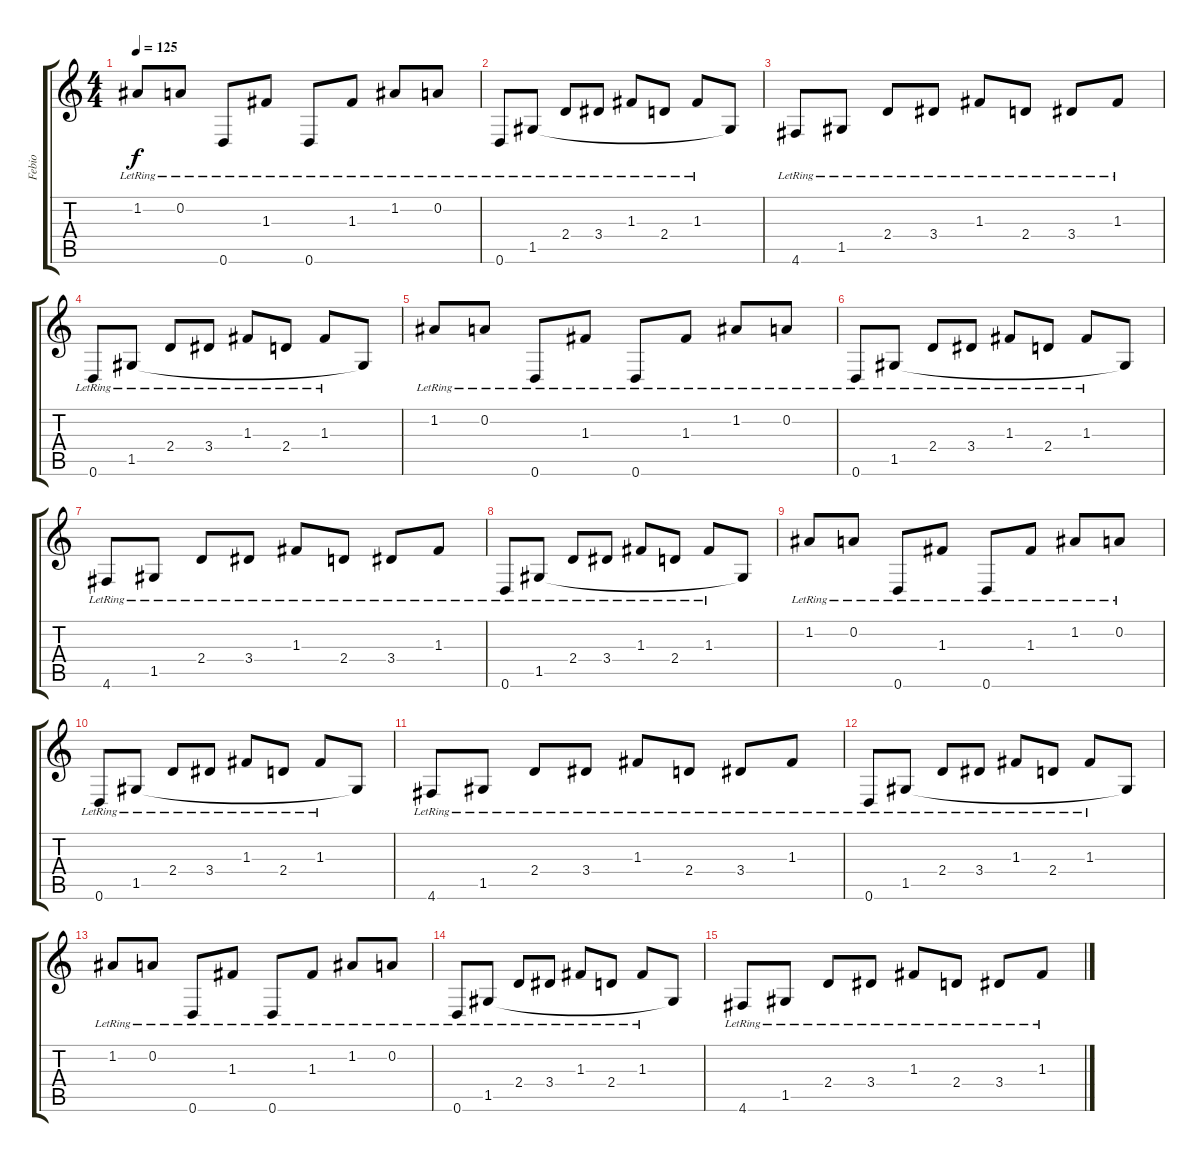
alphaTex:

\track ("Febio" "Febio") {instrument distortionguitar}
\staff {score tabs}
\tuning (D4 A3 F3 C3 G2 D2) {hide}
\ts (4 4)
\tempo 125
\clef g2
\ks c
1.2{lr}.8{dy f} 0.2{lr}.8 0.6{lr}.8 1.3{lr}.8 0.6{lr}.8 1.3{lr}.8 1.2{lr}.8 0.2{lr}.8 |
0.6{lr}.8 1.5{lr}.8 2.4{lr}.8 3.4{lr}.8 1.3{lr}.8 2.4{lr}.8 1.3{lr}.8 1.5{t}.8 |
4.6{lr}.8 1.5{lr}.8 2.4{lr}.8 3.4{lr}.8 1.3{lr}.8 2.4{lr}.8 3.4{lr}.8 1.3{lr}.8 |
0.6{lr}.8 1.5{lr}.8 2.4{lr}.8 3.4{lr}.8 1.3{lr}.8 2.4{lr}.8 1.3{lr}.8 1.5{t}.8 |
1.2{lr}.8 0.2{lr}.8 0.6{lr}.8 1.3{lr}.8 0.6{lr}.8 1.3{lr}.8 1.2{lr}.8 0.2{lr}.8 |
0.6{lr}.8 1.5{lr}.8 2.4{lr}.8 3.4{lr}.8 1.3{lr}.8 2.4{lr}.8 1.3{lr}.8 1.5{t}.8 |
4.6{lr}.8 1.5{lr}.8 2.4{lr}.8 3.4{lr}.8 1.3{lr}.8 2.4{lr}.8 3.4{lr}.8 1.3{lr}.8 |
0.6{lr}.8 1.5{lr}.8 2.4{lr}.8 3.4{lr}.8 1.3{lr}.8 2.4{lr}.8 1.3{lr}.8 1.5{t}.8 |
1.2{lr}.8 0.2{lr}.8 0.6{lr}.8 1.3{lr}.8 0.6{lr}.8 1.3{lr}.8 1.2{lr}.8 0.2{lr}.8 |
0.6{lr}.8 1.5{lr}.8 2.4{lr}.8 3.4{lr}.8 1.3{lr}.8 2.4{lr}.8 1.3{lr}.8 1.5{t}.8 |
4.6{lr}.8 1.5{lr}.8 2.4{lr}.8 3.4{lr}.8 1.3{lr}.8 2.4{lr}.8 3.4{lr}.8 1.3{lr}.8 |
0.6{lr}.8 1.5{lr}.8 2.4{lr}.8 3.4{lr}.8 1.3{lr}.8 2.4{lr}.8 1.3{lr}.8 1.5{t}.8 |
1.2{lr}.8 0.2{lr}.8 0.6{lr}.8 1.3{lr}.8 0.6{lr}.8 1.3{lr}.8 1.2{lr}.8 0.2{lr}.8 |
0.6{lr}.8 1.5{lr}.8 2.4{lr}.8 3.4{lr}.8 1.3{lr}.8 2.4{lr}.8 1.3{lr}.8 1.5{t}.8 |
4.6{lr}.8 1.5{lr}.8 2.4{lr}.8 3.4{lr}.8 1.3{lr}.8 2.4{lr}.8 3.4{lr}.8 1.3{lr}.8
